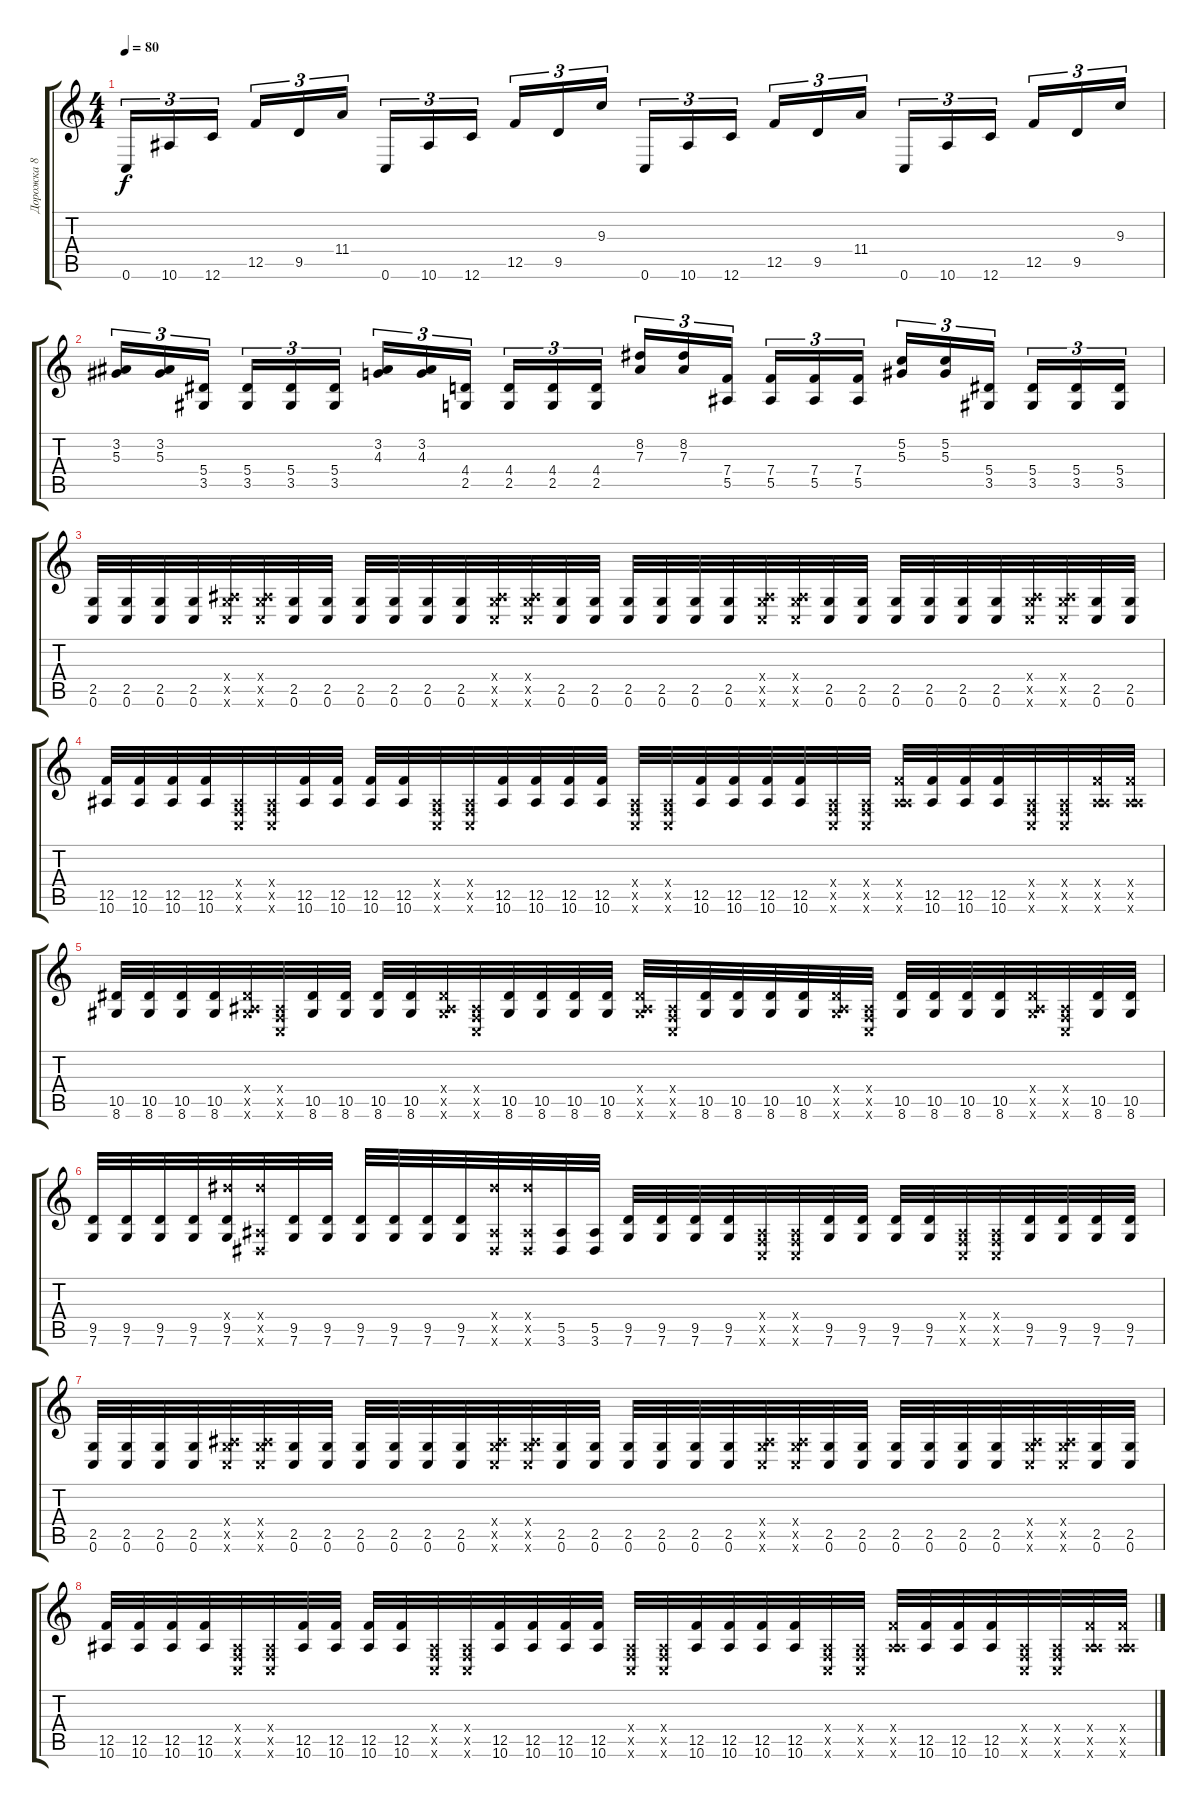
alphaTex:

\track ("Дорожка 8" "Дорожка 8") {instrument distortionguitar}
\staff {score tabs}
\tuning (C4 G3 Eb3 Bb2 F2 C2) {hide}
\ts (4 4)
\tempo 80
\clef g2
\ks c
0.6.16{tu (3 2) dy f} 10.6.16{tu (3 2)} 12.6.16{tu (3 2)} 12.5.16{tu (3 2)} 9.5.16{tu (3 2)} 11.4.16{tu (3 2)} 0.6.16{tu (3 2)} 10.6.16{tu (3 2)} 12.6.16{tu (3 2)} 12.5.16{tu (3 2)} 9.5.16{tu (3 2)} 9.3.16{tu (3 2)} 0.6.16{tu (3 2)} 10.6.16{tu (3 2)} 12.6.16{tu (3 2)} 12.5.16{tu (3 2)} 9.5.16{tu (3 2)} 11.4.16{tu (3 2)} 0.6.16{tu (3 2)} 10.6.16{tu (3 2)} 12.6.16{tu (3 2)} 12.5.16{tu (3 2)} 9.5.16{tu (3 2)} 9.3.16{tu (3 2)} |
(3.2 5.3).16{tu (3 2)} (3.2 5.3).16{tu (3 2)} (5.4 3.5).16{tu (3 2)} (5.4 3.5).16{tu (3 2)} (5.4 3.5).16{tu (3 2)} (5.4 3.5).16{tu (3 2)} (3.2 4.3).16{tu (3 2)} (3.2 4.3).16{tu (3 2)} (4.4 2.5).16{tu (3 2)} (4.4 2.5).16{tu (3 2)} (4.4 2.5).16{tu (3 2)} (4.4 2.5).16{tu (3 2)} (8.2 7.3).16{tu (3 2)} (8.2 7.3).16{tu (3 2)} (7.4 5.5).16{tu (3 2)} (7.4 5.5).16{tu (3 2)} (7.4 5.5).16{tu (3 2)} (7.4 5.5).16{tu (3 2)} (5.2 5.3).16{tu (3 2)} (5.2 5.3).16{tu (3 2)} (5.4 3.5).16{tu (3 2)} (5.4 3.5).16{tu (3 2)} (5.4 3.5).16{tu (3 2)} (5.4 3.5).16{tu (3 2)} |
(2.5 0.6).32 (2.5 0.6).32 (2.5 0.6).32 (2.5 0.6).32 (0.4{x} 2.5{x} 0.6{x}).32 (0.4{x} 2.5{x} 0.6{x}).32 (2.5 0.6).32 (2.5 0.6).32 (2.5 0.6).32 (2.5 0.6).32 (2.5 0.6).32 (2.5 0.6).32 (0.4{x} 2.5{x} 0.6{x}).32 (0.4{x} 2.5{x} 0.6{x}).32 (2.5 0.6).32 (2.5 0.6).32 (2.5 0.6).32 (2.5 0.6).32 (2.5 0.6).32 (2.5 0.6).32 (0.4{x} 2.5{x} 0.6{x}).32 (0.4{x} 2.5{x} 0.6{x}).32 (2.5 0.6).32 (2.5 0.6).32 (2.5 0.6).32 (2.5 0.6).32 (2.5 0.6).32 (2.5 0.6).32 (0.4{x} 2.5{x} 0.6{x}).32 (0.4{x} 2.5{x} 0.6{x}).32 (2.5 0.6).32 (2.5 0.6).32 |
(12.5 10.6).32 (12.5 10.6).32 (12.5 10.6).32 (12.5 10.6).32 (0.4{x} 0.5{x} 0.6{x}).32 (0.4{x} 0.5{x} 0.6{x}).32 (12.5 10.6).32 (12.5 10.6).32 (12.5 10.6).32 (12.5 10.6).32 (0.4{x} 0.5{x} 0.6{x}).32 (0.4{x} 0.5{x} 0.6{x}).32 (12.5 10.6).32 (12.5 10.6).32 (12.5 10.6).32 (12.5 10.6).32 (0.4{x} 0.5{x} 0.6{x}).32 (0.4{x} 0.5{x} 0.6{x}).32 (12.5 10.6).32 (12.5 10.6).32 (12.5 10.6).32 (12.5 10.6).32 (0.4{x} 0.5{x} 0.6{x}).32 (0.4{x} 0.5{x} 0.6{x}).32 (0.4{x} 12.5{x} 10.6{x}).32 (12.5 10.6).32 (12.5 10.6).32 (12.5 10.6).32 (0.4{x} 0.5{x} 0.6{x}).32 (0.4{x} 0.5{x} 0.6{x}).32 (0.4{x} 12.5{x} 10.6{x}).32 (0.4{x} 12.5{x} 10.6{x}).32 |
(10.5 8.6).32 (10.5 8.6).32 (10.5 8.6).32 (10.5 8.6).32 (0.4{x} 10.5{x} 8.6{x}).32 (0.4{x} 0.5{x} 0.6{x}).32 (10.5 8.6).32 (10.5 8.6).32 (10.5 8.6).32 (10.5 8.6).32 (0.4{x} 10.5{x} 8.6{x}).32 (0.4{x} 0.5{x} 0.6{x}).32 (10.5 8.6).32 (10.5 8.6).32 (10.5 8.6).32 (10.5 8.6).32 (0.4{x} 10.5{x} 8.6{x}).32 (0.4{x} 0.5{x} 0.6{x}).32 (10.5 8.6).32 (10.5 8.6).32 (10.5 8.6).32 (10.5 8.6).32 (0.4{x} 10.5{x} 8.6{x}).32 (0.4{x} 0.5{x} 0.6{x}).32 (10.5 8.6).32 (10.5 8.6).32 (10.5 8.6).32 (10.5 8.6).32 (0.4{x} 10.5{x} 8.6{x}).32 (0.4{x} 0.5{x} 0.6{x}).32 (10.5 8.6).32 (10.5 8.6).32 |
(9.5 7.6).32 (9.5 7.6).32 (9.5 7.6).32 (9.5 7.6).32 (17.4{x} 9.5 7.6).32 (17.4{x} 5.5{x} 3.6{x}).32 (9.5 7.6).32 (9.5 7.6).32 (9.5 7.6).32 (9.5 7.6).32 (9.5 7.6).32 (9.5 7.6).32 (17.4{x} 5.5{x} 3.6{x}).32 (17.4{x} 5.5{x} 3.6{x}).32 (5.5 3.6).32 (5.5 3.6).32 (9.5 7.6).32 (9.5 7.6).32 (9.5 7.6).32 (9.5 7.6).32 (0.4{x} 0.5{x} 0.6{x}).32 (0.4{x} 0.5{x} 0.6{x}).32 (9.5 7.6).32 (9.5 7.6).32 (9.5 7.6).32 (9.5 7.6).32 (0.4{x} 0.5{x} 0.6{x}).32 (0.4{x} 0.5{x} 0.6{x}).32 (9.5 7.6).32 (9.5 7.6).32 (9.5 7.6).32 (9.5 7.6).32 |
(2.5 0.6).32 (2.5 0.6).32 (2.5 0.6).32 (2.5 0.6).32 (0.4{x} 2.5{x} 0.6{x}).32 (0.4{x} 2.5{x} 0.6{x}).32 (2.5 0.6).32 (2.5 0.6).32 (2.5 0.6).32 (2.5 0.6).32 (2.5 0.6).32 (2.5 0.6).32 (0.4{x} 2.5{x} 0.6{x}).32 (0.4{x} 2.5{x} 0.6{x}).32 (2.5 0.6).32 (2.5 0.6).32 (2.5 0.6).32 (2.5 0.6).32 (2.5 0.6).32 (2.5 0.6).32 (0.4{x} 2.5{x} 0.6{x}).32 (0.4{x} 2.5{x} 0.6{x}).32 (2.5 0.6).32 (2.5 0.6).32 (2.5 0.6).32 (2.5 0.6).32 (2.5 0.6).32 (2.5 0.6).32 (0.4{x} 2.5{x} 0.6{x}).32 (0.4{x} 2.5{x} 0.6{x}).32 (2.5 0.6).32 (2.5 0.6).32 |
(12.5 10.6).32 (12.5 10.6).32 (12.5 10.6).32 (12.5 10.6).32 (0.4{x} 0.5{x} 0.6{x}).32 (0.4{x} 0.5{x} 0.6{x}).32 (12.5 10.6).32 (12.5 10.6).32 (12.5 10.6).32 (12.5 10.6).32 (0.4{x} 0.5{x} 0.6{x}).32 (0.4{x} 0.5{x} 0.6{x}).32 (12.5 10.6).32 (12.5 10.6).32 (12.5 10.6).32 (12.5 10.6).32 (0.4{x} 0.5{x} 0.6{x}).32 (0.4{x} 0.5{x} 0.6{x}).32 (12.5 10.6).32 (12.5 10.6).32 (12.5 10.6).32 (12.5 10.6).32 (0.4{x} 0.5{x} 0.6{x}).32 (0.4{x} 0.5{x} 0.6{x}).32 (0.4{x} 12.5{x} 10.6{x}).32 (12.5 10.6).32 (12.5 10.6).32 (12.5 10.6).32 (0.4{x} 0.5{x} 0.6{x}).32 (0.4{x} 0.5{x} 0.6{x}).32 (0.4{x} 12.5{x} 10.6{x}).32 (0.4{x} 12.5{x} 10.6{x}).32
